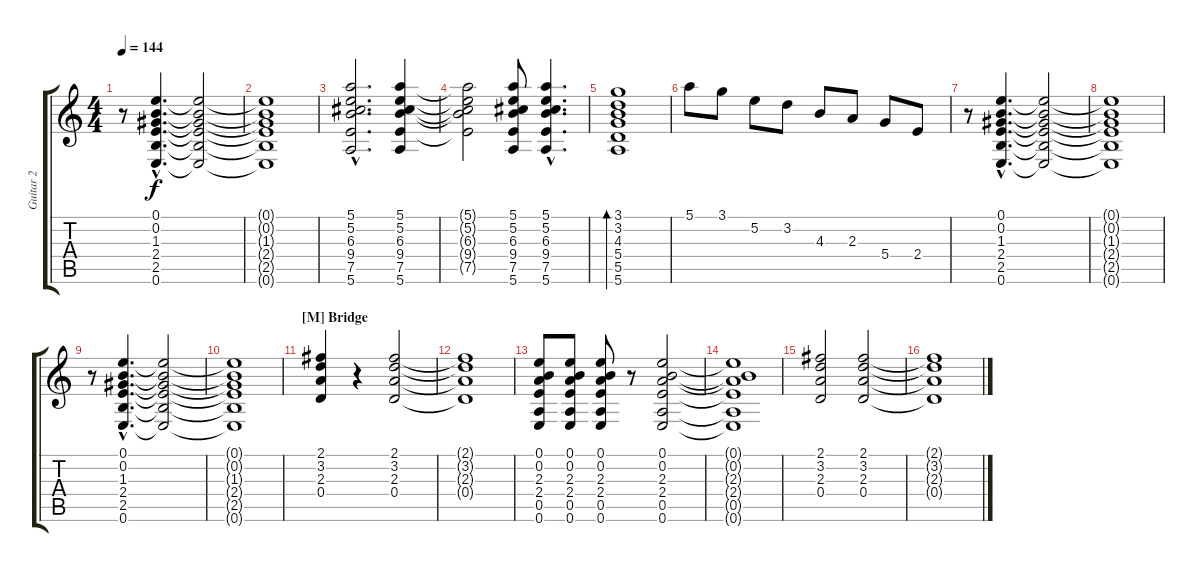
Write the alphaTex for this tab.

\track ("Guitar 2" "Guitar 2") {instrument electricguitarjazz}
\staff {score tabs}
\tuning (E4 B3 G3 D3 A2 E2) {hide}
\ts (4 4)
\tempo 144
\clef g2
\ks c
r.8{dy f} (0.1{hac} 0.2{hac} 1.3{hac} 2.4{hac} 2.5{hac} 0.6{hac}).4{d} (0.1{t} 0.2{t} 1.3{t} 2.4{t} 2.5{t} 0.6{t}).2 |
(0.1{t} 0.2{t} 1.3{t} 2.4{t} 2.5{t} 0.6{t}).1 |
(5.1{hac} 5.2{hac} 6.3{hac} 9.4{hac} 7.5{hac} 5.6{hac}).2{d} (5.1 5.2 6.3 9.4 7.5 5.6).4 |
(5.1{t} 5.2{t} 6.3{t} 9.4{t} 7.5{t}).2 (5.1 5.2 6.3 9.4 7.5 5.6).8 (5.1{hac} 5.2{hac} 6.3{hac} 9.4{hac} 7.5{hac} 5.6{hac}).4{d} |
(3.1 3.2 4.3 5.4 5.5 5.6).1{bd 120} |
5.1.8 3.1.8 5.2.8 3.2.8 4.3.8 2.3.8 5.4.8 2.4.8 |
r.8 (0.1{hac} 0.2{hac} 1.3{hac} 2.4{hac} 2.5{hac} 0.6{hac}).4{d} (0.1{t} 0.2{t} 1.3{t} 2.4{t} 2.5{t} 0.6{t}).2 |
(0.1{t} 0.2{t} 1.3{t} 2.4{t} 2.5{t} 0.6{t}).1 |
r.8 (0.1{hac} 0.2{hac} 1.3{hac} 2.4{hac} 2.5{hac} 0.6{hac}).4{d} (0.1{t} 0.2{t} 1.3{t} 2.4{t} 2.5{t} 0.6{t}).2 |
(0.1{t} 0.2{t} 1.3{t} 2.4{t} 2.5{t} 0.6{t}).1 |
\section ("" "[M] Bridge")
(2.1 3.2 2.3 0.4).4 r.4 (2.1 3.2 2.3 0.4).2 |
(2.1{t} 3.2{t} 2.3{t} 0.4{t}).1 |
(0.1 0.2 2.3 2.4 0.5 0.6).8 (0.1 0.2 2.3 2.4 0.5 0.6).8 (0.1 0.2 2.3 2.4 0.5 0.6).8 r.8 (0.1 0.2 2.3 2.4 0.5 0.6).2 |
(0.1{t} 0.2{t} 2.3{t} 2.4{t} 0.5{t} 0.6{t}).1 |
(2.1 3.2 2.3 0.4).2 (2.1 3.2 2.3 0.4).2 |
(2.1{t} 3.2{t} 2.3{t} 0.4{t}).1
